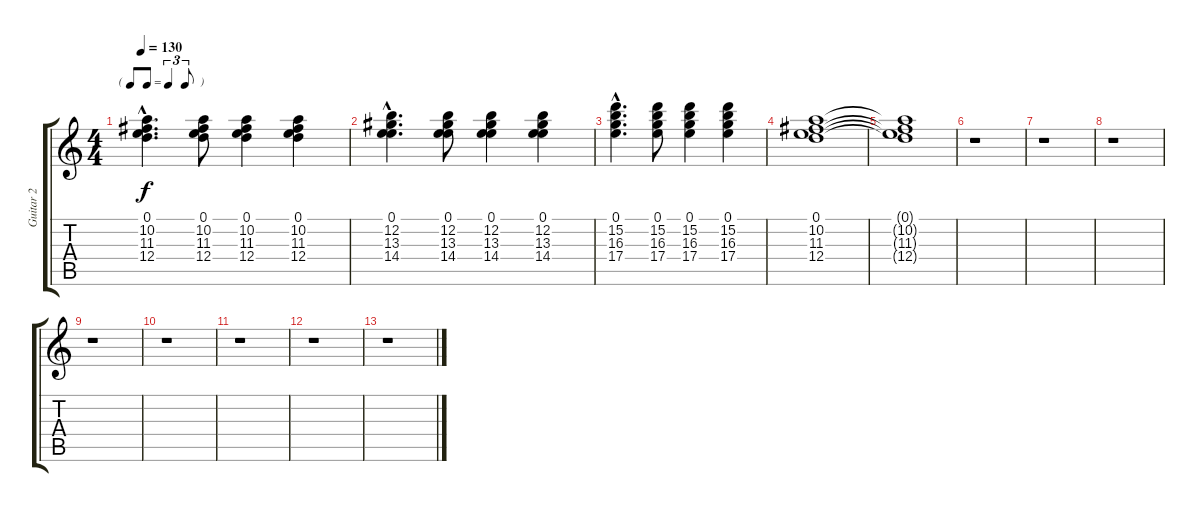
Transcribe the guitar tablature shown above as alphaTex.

\track ("Guitar 2" "Guitar 2") {instrument electricguitarclean}
\staff {score tabs}
\tuning (E4 B3 G3 D3 A2 E2) {hide}
\ts (4 4)
\tf triplet8th
\tempo 130
\clef g2
\ks c
(0.1{hac} 10.2{hac} 11.3{hac} 12.4{hac}).4{d dy f} (0.1 10.2 11.3 12.4).8 (0.1 10.2 11.3 12.4).4 (0.1 10.2 11.3 12.4).4 |
(0.1{hac} 12.2{hac} 13.3{hac} 14.4{hac}).4{d} (0.1 12.2 13.3 14.4).8 (0.1 12.2 13.3 14.4).4 (0.1 12.2 13.3 14.4).4 |
(0.1{hac} 15.2{hac} 16.3{hac} 17.4{hac}).4{d} (0.1 15.2 16.3 17.4).8 (0.1 15.2 16.3 17.4).4 (0.1 15.2 16.3 17.4).4 |
(0.1 10.2 11.3 12.4).1 |
(0.1{t} 10.2{t} 11.3{t} 12.4{t}).1 |
r.1 |
r.1 |
r.1 |
r.1 |
r.1 |
r.1 |
r.1 |
r.1
